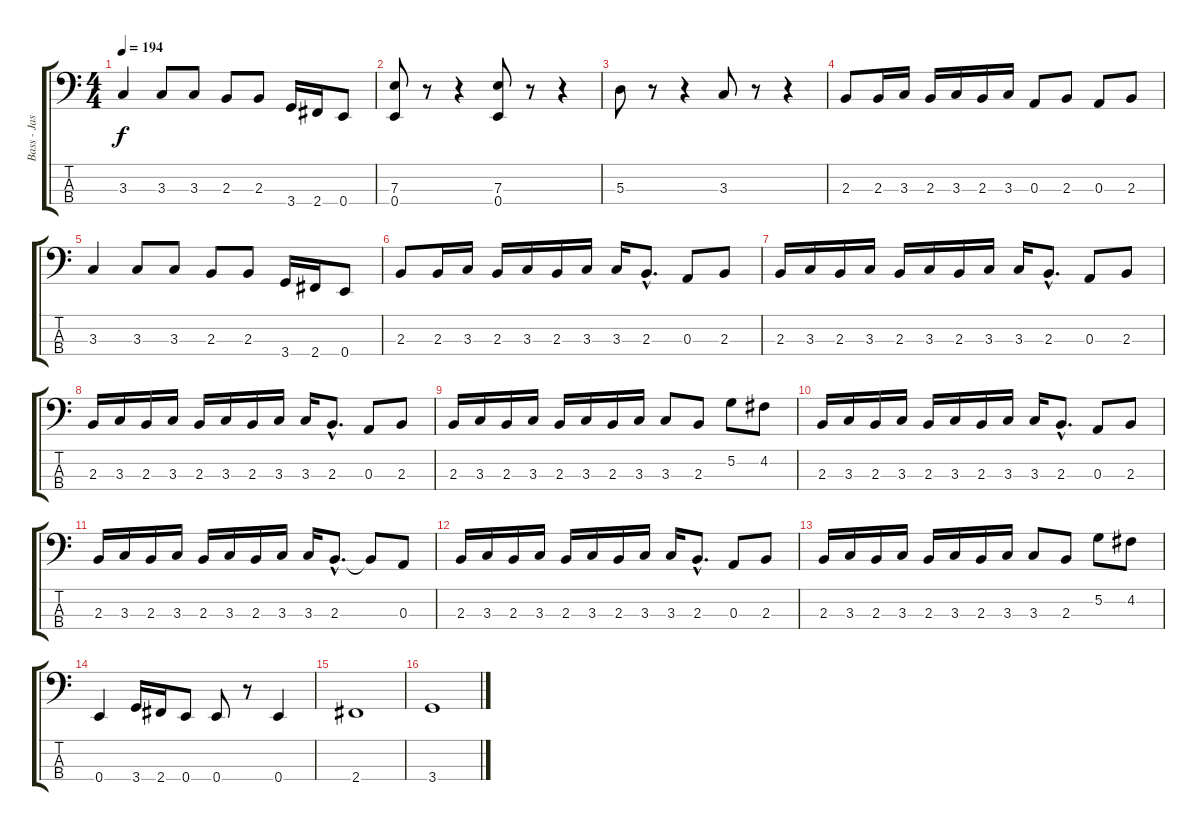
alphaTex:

\track ("Bass - Jason" "Bass - Jas") {instrument electricbassfinger}
\staff {score tabs}
\tuning (G2 D2 A1 E1) {hide}
\ts (4 4)
\tempo 194
\clef f4
\ks c
3.3.4{dy f} 3.3.8 3.3.8 2.3.8 2.3.8 3.4.16 2.4.16 0.4.8 |
(7.3 0.4).8 r.8 r.4 (7.3 0.4).8 r.8 r.4 |
5.3.8 r.8 r.4 3.3.8 r.8 r.4 |
2.3.8 2.3.16 3.3.16 2.3.16 3.3.16 2.3.16 3.3.16 0.3.8 2.3.8 0.3.8 2.3.8 |
3.3.4 3.3.8 3.3.8 2.3.8 2.3.8 3.4.16 2.4.16 0.4.8 |
2.3.8 2.3.16 3.3.16 2.3.16 3.3.16 2.3.16 3.3.16 3.3.16 2.3{hac}.8{d} 0.3.8 2.3.8 |
2.3.16 3.3.16 2.3.16 3.3.16 2.3.16 3.3.16 2.3.16 3.3.16 3.3.16 2.3{hac}.8{d} 0.3.8 2.3.8 |
2.3.16 3.3.16 2.3.16 3.3.16 2.3.16 3.3.16 2.3.16 3.3.16 3.3.16 2.3{hac}.8{d} 0.3.8 2.3.8 |
2.3.16 3.3.16 2.3.16 3.3.16 2.3.16 3.3.16 2.3.16 3.3.16 3.3.8 2.3.8 5.2.8 4.2.8 |
2.3.16 3.3.16 2.3.16 3.3.16 2.3.16 3.3.16 2.3.16 3.3.16 3.3.16 2.3{hac}.8{d} 0.3.8 2.3.8 |
2.3.16 3.3.16 2.3.16 3.3.16 2.3.16 3.3.16 2.3.16 3.3.16 3.3.16 2.3{hac}.8{d} 2.3{t}.8 0.3.8 |
2.3.16 3.3.16 2.3.16 3.3.16 2.3.16 3.3.16 2.3.16 3.3.16 3.3.16 2.3{hac}.8{d} 0.3.8 2.3.8 |
2.3.16 3.3.16 2.3.16 3.3.16 2.3.16 3.3.16 2.3.16 3.3.16 3.3.8 2.3.8 5.2.8 4.2.8 |
0.4.4 3.4.16 2.4.16 0.4.8 0.4.8 r.8 0.4.4 |
2.4.1 |
3.4.1
